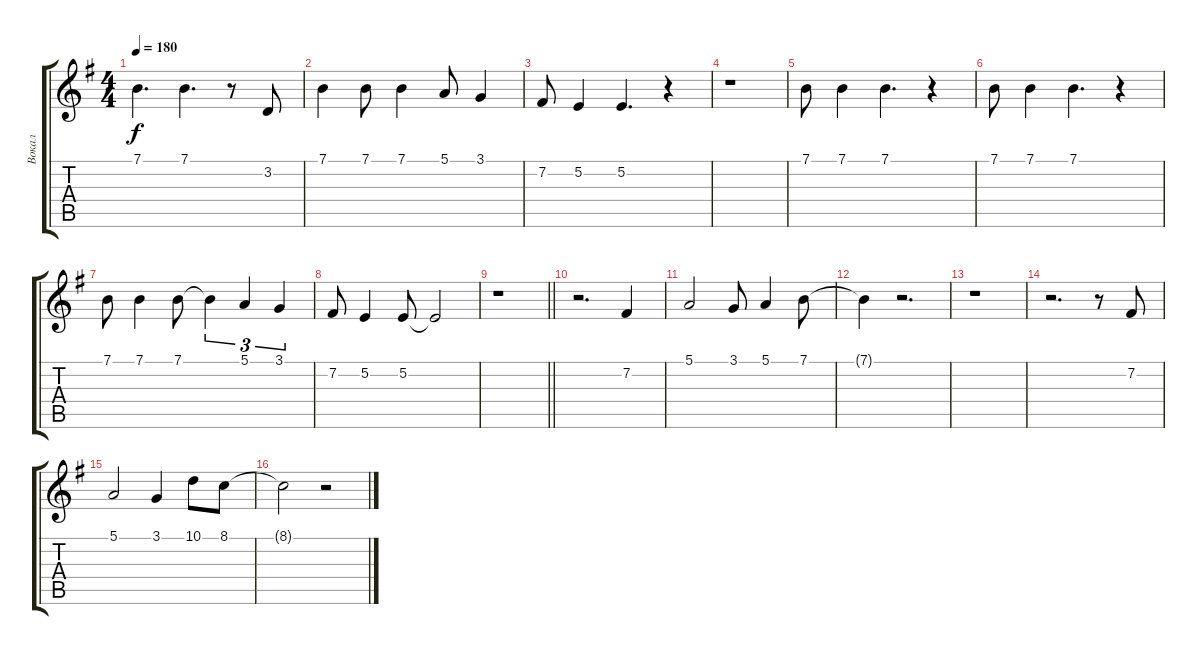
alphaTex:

\track ("Вокал" "Вокал") {instrument oboe}
\staff {score tabs}
\tuning (E4 B3 G3 D3 A2 E2) {hide}
\ts (4 4)
\tempo 180
\clef g2
\ks g
7.1.4{d dy f} 7.1.4{d} r.8 3.2.8 |
7.1.4 7.1.8 7.1.4 5.1.8 3.1.4 |
7.2.8 5.2.4 5.2.4{d} r.4 |
r.1 |
7.1.8 7.1.4 7.1.4{d} r.4 |
7.1.8 7.1.4 7.1.4{d} r.4 |
7.1.8 7.1.4 7.1.8 7.1{t}.4{tu (3 2)} 5.1.4{tu (3 2)} 3.1.4{tu (3 2)} |
7.2.8 5.2.4 5.2.8 5.2{t}.2 |
\barLineRight lightlight
r.1 |
r.2{d} 7.2.4 |
5.1.2 3.1.8 5.1.4 7.1.8 |
7.1{t}.4 r.2{d} |
r.1 |
r.2{d} r.8 7.2.8 |
5.1.2 3.1.4 10.1.8 8.1.8 |
8.1{t}.2 r.2
